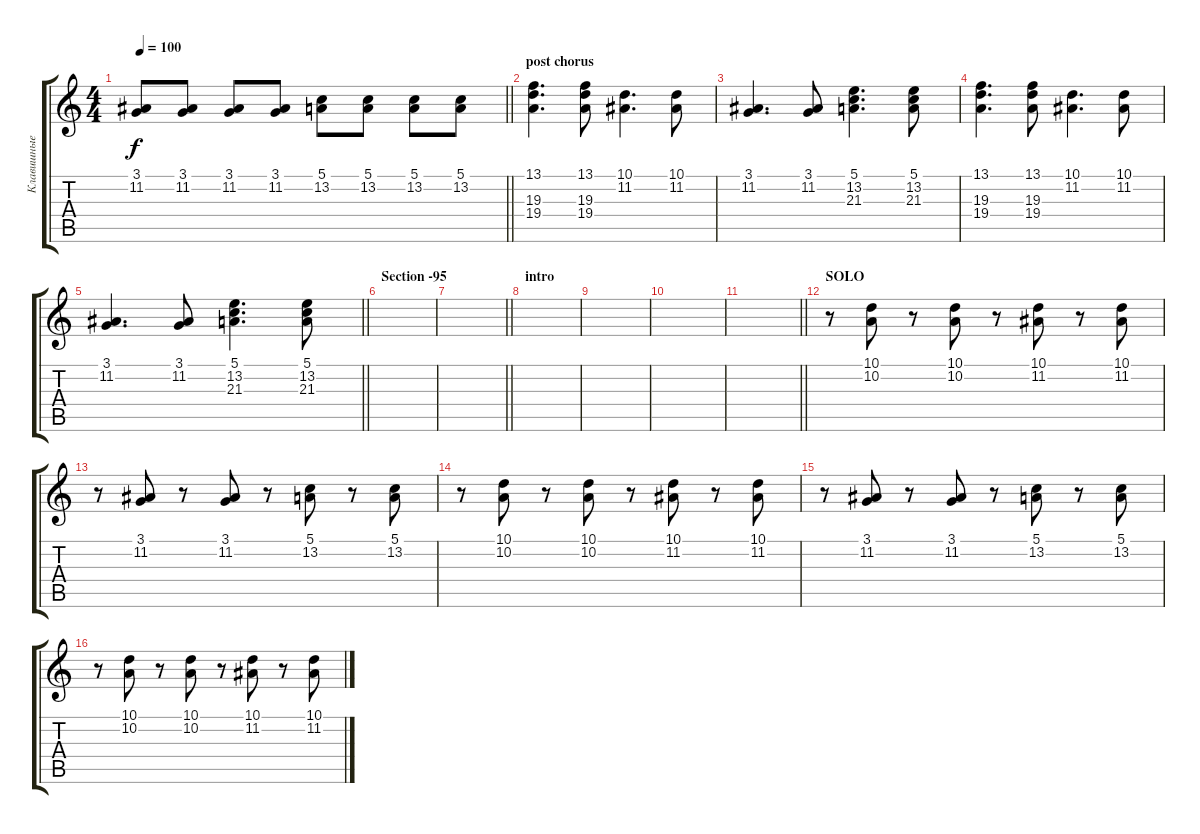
\track ("Клавишные" "Клавишные") {instrument stringensemble1}
\staff {score tabs}
\tuning (E4 B3 G3 D3 A2 E2) {hide}
\ts (4 4)
\tempo 100
\clef g2
\barLineRight lightlight
\ks c
(3.1 11.2).8{dy f} (3.1 11.2).8 (3.1 11.2).8 (3.1 11.2).8 (5.1 13.2).8 (5.1 13.2).8 (5.1 13.2).8 (5.1 13.2).8 |
\section ("" "post chorus")
(13.1 19.3 19.4).4{d} (13.1 19.3 19.4).8 (10.1 11.2).4{d} (10.1 11.2).8 |
(3.1 11.2).4{d} (3.1 11.2).8 (5.1 13.2 21.3).4{d} (5.1 13.2 21.3).8 |
(13.1 19.3 19.4).4{d} (13.1 19.3 19.4).8 (10.1 11.2).4{d} (10.1 11.2).8 |
\barLineRight lightlight
(3.1 11.2).4{d} (3.1 11.2).8 (5.1 13.2 21.3).4{d} (5.1 13.2 21.3).8 |
\section ("" "Section -95")
|
\barLineRight lightlight
|
\section ("" "intro")
|
|
|
\barLineRight lightlight
|
\section ("" "SOLO")
r.8 (10.1 10.2).8 r.8 (10.1 10.2).8 r.8 (10.1 11.2).8 r.8 (10.1 11.2).8 |
r.8 (3.1 11.2).8 r.8 (3.1 11.2).8 r.8 (5.1 13.2).8 r.8 (5.1 13.2).8 |
r.8 (10.1 10.2).8 r.8 (10.1 10.2).8 r.8 (10.1 11.2).8 r.8 (10.1 11.2).8 |
r.8 (3.1 11.2).8 r.8 (3.1 11.2).8 r.8 (5.1 13.2).8 r.8 (5.1 13.2).8 |
r.8 (10.1 10.2).8 r.8 (10.1 10.2).8 r.8 (10.1 11.2).8 r.8 (10.1 11.2).8
